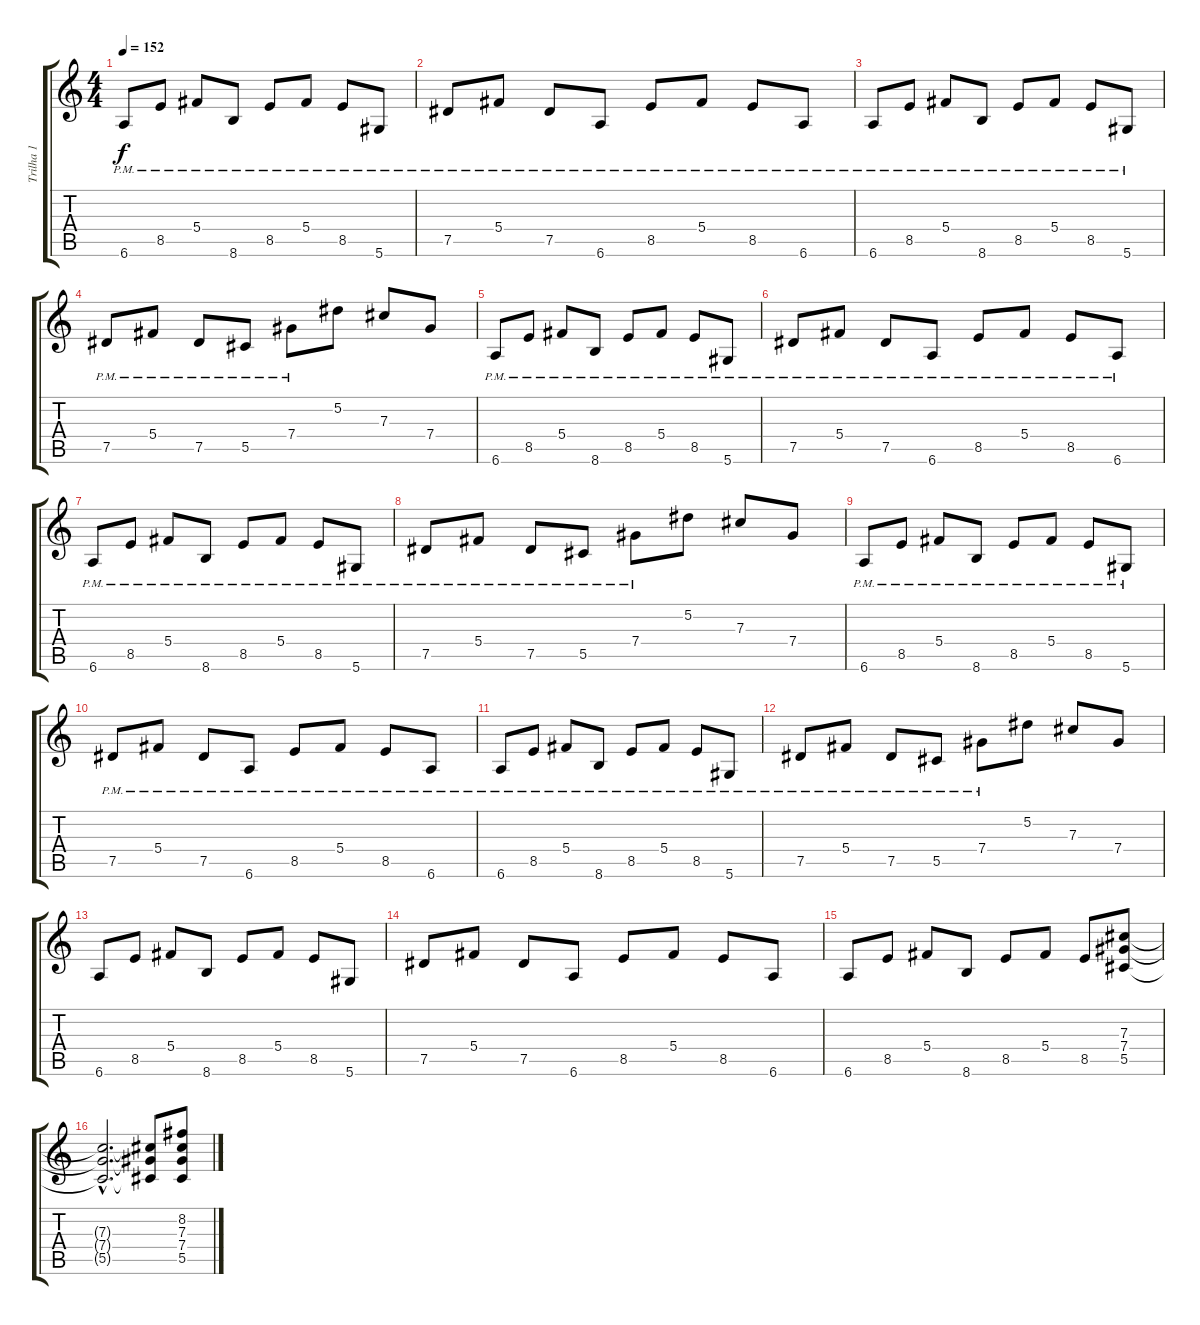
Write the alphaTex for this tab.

\track ("Trilha 1" "Trilha 1") {instrument electricguitarmuted}
\staff {score tabs}
\tuning (Eb4 Bb3 Gb3 Db3 Ab2 Eb2) {hide}
\ts (4 4)
\tempo 152
\clef g2
\ks c
6.6{pm}.8{dy f instrument electricguitarmuted} 8.5{pm}.8 5.4{pm}.8 8.6{pm}.8 8.5{pm}.8 5.4{pm}.8 8.5{pm}.8 5.6{pm}.8 |
7.5{pm}.8 5.4{pm}.8 7.5{pm}.8 6.6{pm}.8 8.5{pm}.8 5.4{pm}.8 8.5{pm}.8 6.6{pm}.8 |
6.6{pm}.8 8.5{pm}.8 5.4{pm}.8 8.6{pm}.8 8.5{pm}.8 5.4{pm}.8 8.5{pm}.8 5.6{pm}.8 |
7.5{pm}.8 5.4{pm}.8 7.5{pm}.8 5.5{pm}.8 7.4{pm}.8 5.2.8 7.3.8 7.4.8 |
6.6{pm}.8 8.5{pm}.8 5.4{pm}.8 8.6{pm}.8 8.5{pm}.8 5.4{pm}.8 8.5{pm}.8 5.6{pm}.8 |
7.5{pm}.8 5.4{pm}.8 7.5{pm}.8 6.6{pm}.8 8.5{pm}.8 5.4{pm}.8 8.5{pm}.8 6.6{pm}.8 |
6.6{pm}.8 8.5{pm}.8 5.4{pm}.8 8.6{pm}.8 8.5{pm}.8 5.4{pm}.8 8.5{pm}.8 5.6{pm}.8 |
7.5{pm}.8 5.4{pm}.8 7.5{pm}.8 5.5{pm}.8 7.4{pm}.8 5.2.8 7.3.8 7.4.8 |
6.6{pm}.8 8.5{pm}.8 5.4{pm}.8 8.6{pm}.8 8.5{pm}.8 5.4{pm}.8 8.5{pm}.8 5.6{pm}.8 |
7.5{pm}.8 5.4{pm}.8 7.5{pm}.8 6.6{pm}.8 8.5{pm}.8 5.4{pm}.8 8.5{pm}.8 6.6{pm}.8 |
6.6{pm}.8 8.5{pm}.8 5.4{pm}.8 8.6{pm}.8 8.5{pm}.8 5.4{pm}.8 8.5{pm}.8 5.6{pm}.8 |
7.5{pm}.8 5.4{pm}.8 7.5{pm}.8 5.5{pm}.8 7.4{pm}.8 5.2.8 7.3.8 7.4.8 |
6.6.8 8.5.8 5.4.8 8.6.8 8.5.8 5.4.8 8.5.8 5.6.8 |
7.5.8 5.4.8 7.5.8 6.6.8 8.5.8 5.4.8 8.5.8 6.6.8 |
6.6.8 8.5.8 5.4.8 8.6.8 8.5.8 5.4.8 8.5.8 (7.3 7.4 5.5).8 |
(7.3{hac t} 7.4{t} 5.5{hac t}).2{d} (7.3{t} 7.4{t} 5.5{t}).8 (8.2 7.3 7.4 5.5).8
